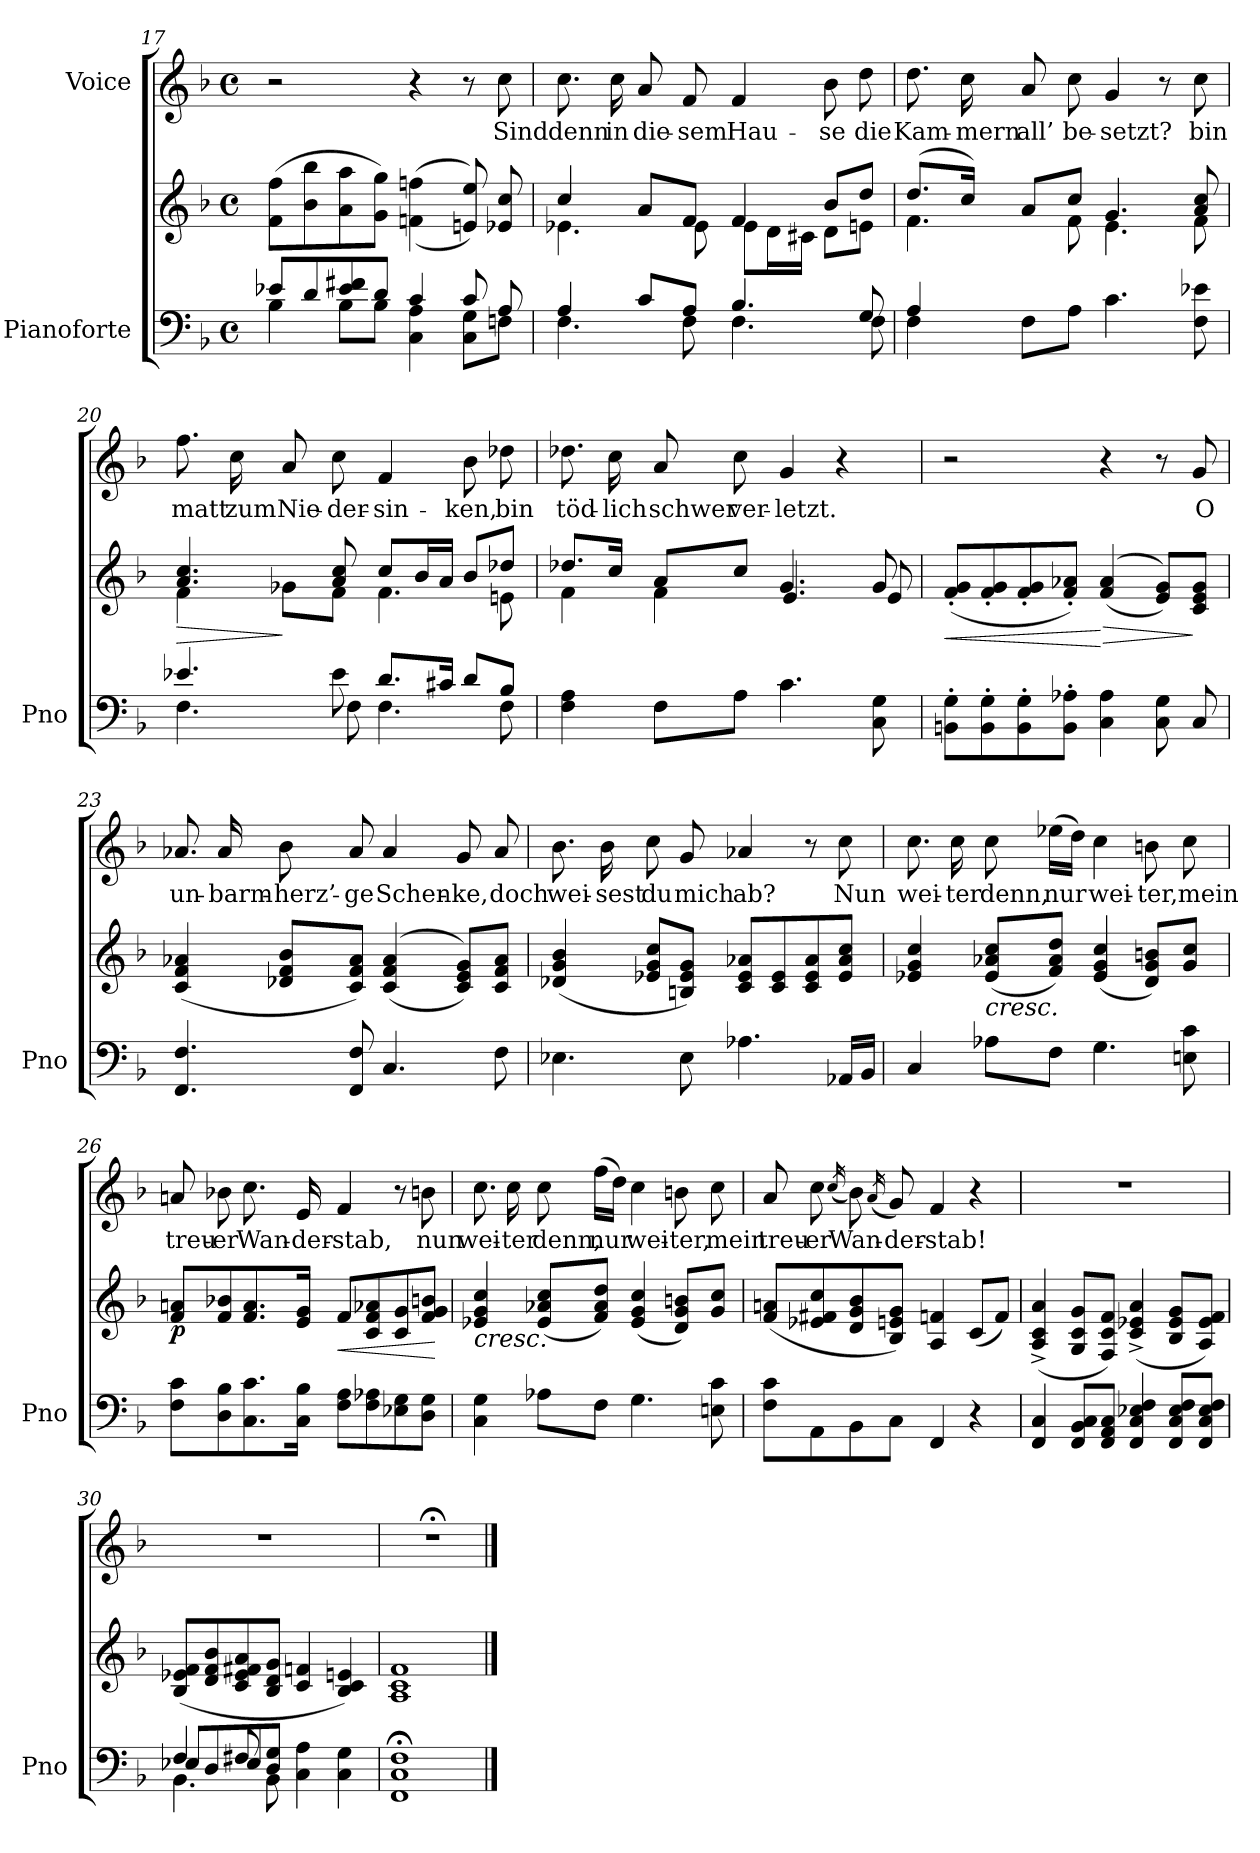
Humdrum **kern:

**kern	**kern	**dynam	**kern	**text
*part2	*part2	*part2	*part1	*part1
*staff3	*staff2	*staff2/3	*staff1	*staff1
*I"Pianoforte	*	*	*I"Voice	*
*I'Pno	*	*	*	*
*clefF4	*clefG2	*	*clefG2	*
*k[b-]	*k[b-]	*	*k[b-]	*
*M4/4	*M4/4	*	*M4/4	*
*met(c)	*met(c)	*	*met(c)	*
=17	=17	=17	=17	=17
*^	*	*	*	*
8e-X/L	4B-\	(8f\ 8ff\L	.	2r	.
8d/	.	8b-\ 8bb-\	.	.	.
8e-/ 8f#X/	8B-\L	8a\ 8aa\	.	.	.
8d/J	8B-\J	8g\ 8gg\J)	.	.	.
4c/	4C\ 4A\	((4fn\ 4ffn\	.	4r	.
8c/	8C\ 8G\L	8en/ 8ee/))	.	8r	.
8A/	8Fn\J	8e-X/ 8cc/	.	8cc\	Sind
=18	=18	=18	=18	=18	=18
*	*	*^	*	*	*
4A/	4.F\	4cc/	4.e-X\	.	8.cc\	denn
.	.	.	.	.	16cc\	in
8c/L	.	8a/L	.	.	8a/	die-
8A/J	8F\	8f/J	8e-\	.	8f/	-sem
4.B-/	4.F\	4f/	8e-\L	.	4f/	Hau-
.	.	.	16d\L	.	.	.
.	.	.	16c#X\JJ	.	.	.
.	.	8b-/L	8d\L	.	8b-\	se
8G/	8F\	8dd/J	8en\J	.	8dd\	die
=19	=19	=19	=19	=19	=19	=19
4A/	4F\	(8.dd/L	4.f\	.	8.dd\	Kam-
.	.	16cc/Jk)	.	.	16cc\	-mern
8F\L	4ryy	8a/L	.	.	8a/	all’
8A\J	.	8cc/J	8f\	.	8cc\	be-
4.c\	2ryy	4.g/	4.e\	.	4g/	-setzt?
.	.	.	.	.	8r	.
8F\ 8e-X\	.	8a/ 8cc/	8f\	.	8cc\	bin
=20	=20	=20	=20	=20	=20	=20
!	!	!	!	!LO:HP:b	!	!
4.e-X/	4.F\	4.a/ 4.cc/	4f\	>	8.ff\	matt
.	.	.	.	.	16cc\	zum
.	.	.	8g-X\L	]	8a/	Nie-
8e-\	8F\	8a/ 8cc/	8f\J	.	8cc\	-der-
8.d/L	4.F\	8cc/L	4.f\	.	4f/	-sin-
.	.	16b-/L	.	.	.	.
16c#X/Jk	.	16a/JJ	.	.	.	.
8d/L	.	8b-/L	.	.	8b-\	-ken,
8B-/J	8F\	8dd-X/J	8en\	.	8dd-X\	bin
*v	*v	*	*	*	*	*
=21	=21	=21	=21	=21	=21
4F\ 4A\	8.dd-X/L	4f\	.	8.dd-X\	töd-
.	16cc/Jk	.	.	16cc\	-lich
8F\L	8a/L	4f\	.	8a/	schwer
8A\J	8cc/J	.	.	8cc\	ver-
4.c\	4.g/	4.e/	.	4g/	-letzt.
.	.	.	.	4r	.
8C\ 8G\	8g/	8e/	.	.	.
=22	=22	=22	=22	=22	=22
!	!	!	!LO:HP:b	!	!
*	*v	*v	*	*	*
8BBn\' 8G\'L	(8f/' 8g/'L	<	2r	.
8BB\' 8G\'	8f/' 8g/'	.	.	.
8BB\' 8G\'	8f/' 8g/'	.	.	.
8BB\' 8A-X\'J	8f/' 8a-X/'J)	.	.	.
!	!	!LO:HP:n=1:b	!	!
4C\ 4A-\	((4f/ 4a-/	[ >	4r	.
8C\ 8G\	8e/ 8g/L))	.	8r	.
8C/	8c/ 8e/ 8g/J	]	8g/	O
=23	=23	=23	=23	=23
4.FF/ 4.F/	(4c/ 4f/ 4a-X/	.	8.a-X/	un-
.	.	.	16a-/	-barm-
.	8d-X/ 8f/ 8b-/L	.	8b-\	-herz’-
8FF/ 8F/	8c/ 8f/ 8a-/J)	.	8a-/	-ge
4.C/	((>4c/ 4f/ 4a-/	.	4a-/	Schen-
.	8c/ 8e/ 8g/L))	.	8g/	-ke,
8F\	8c/ 8f/ 8a-/J	.	8a-/	doch
=24	=24	=24	=24	=24
4.E-X\	(4d-X/ 4g/ 4b-/	.	8.b-\	wei-
.	.	.	16b-\	-sest
.	8e-X/ 8g/ 8cc/L	.	8cc\	du
8E-\	8Bn/ 8e-/ 8g/J)	.	8g/	mich
4.A-X\	8c/ 8e-/ 8a-X/L	.	4a-X/	ab?
.	8c/ 8e-/	.	.	.
.	8c/ 8e-/ 8a-/	.	8r	.
16AA-X/LL	8e-/ 8a-/ 8cc/J	.	8cc\	Nun
16BB-/JJ	.	.	.	.
=25	=25	=25	=25	=25
4C/	4e-X/ 4g/ 4cc/	.	8.cc\	wei-
.	.	.	16cc\	-ter
!	!LO:TX:b:i:t=cresc.	!	!	!
8A-X\L	(8e-/ 8a-X/ 8cc/L	.	8cc\	denn,
8F\J	8f/ 8a-/ 8dd/J)	.	(16ee-X\LL	nur
.	.	.	16dd\JJ)	.
4.G\	(4e-/ 4g/ 4cc/	.	4cc\	wei-
.	8d/ 8g/ 8bn/L)	.	8bn\	-ter,
8En\ 8c\	8g/ 8cc/J	.	8cc\	mein
=26	=26	=26	=26	=26
!	!	!LO:DY:b	!	!
8F\ 8c\L	8f/ 8an/L	p	8an/	treu-
8D\ 8B-\	8f/ 8b-X/	.	8b-X\	-er
8.C\ 8.c\	8.f/ 8.a/	.	8.cc\	Wan-
16C\ 16B-\Jk	16e/ 16g/Jk	.	16e/	-der-
!	!	!LO:HP:b	!	!
8F\ 8A\L	8f/L	<	4f/	-stab,
8F\ 8A-X\	8c/ 8f/ 8a-X/	.	.	.
8E-X\ 8G\	8c/ 8g/	.	8r	.
8D\ 8G\J	8f/ 8g/ 8bn/J	.	8bn\	nun
.	.	[	.	.
=27	=27	=27	=27	=27
!	!LO:TX:b:i:t=cresc.	!	!	!
4C\ 4G\	4e-X/ 4g/ 4cc/	.	8.cc\	wei-
.	.	.	16cc\	-ter
8A-X\L	(8e-/ 8a-X/ 8cc/L	.	8cc\	denn,
8F\J	8f/ 8a-/ 8dd/J)	.	(16ff\LL	nur
.	.	.	16dd\JJ)	.
4.G\	(4e-/ 4g/ 4cc/	.	4cc\	wei-
.	8d/ 8g/ 8bn/L)	.	8bn\	-ter,
8En\ 8c\	8g/ 8cc/J	.	8cc\	mein
=28	=28	=28	=28	=28
8F\ 8c\L	(8f/ 8an/L	.	8a/	treu-
8AA\	8e-X/ 8f#X/ 8cc/	.	8cc\	-er
.	.	.	(16qcc/	.
8BB-\	8d/ 8g/ 8b-/	.	8b-\)	Wan-
.	.	.	(16qa/	.
8C\J	8B-/ 8en/ 8g/J)	.	8g/)	-der-
4FF/	4A/ 4fn/	.	4f/	-stab!
4r	(8c/L	.	4r	.
.	8f/J)	.	.	.
=29	=29	=29	=29	=29
4FF/ 4C/	(4A/^ 4c/^ 4a/^	.	1r	.
8FF/ 8BB-/ 8C/L	8G/ 8c/ 8g/L	.	.	.
8FF/ 8AA/ 8C/J	8F/ 8c/ 8f/J)	.	.	.
4FF/ 4C/ 4E-X/ 4F/	(4c/^ 4e-X/^ 4a/^	.	.	.
8FF/ 8C/ 8E-/ 8F/L	8B-/ 8e-/ 8g/L	.	.	.
8FF/ 8C/ 8E-/ 8F/J	8A/ 8e-/ 8f/J)	.	.	.
=30	=30	=30	=30	=30
*^	*	*	*	*
*	*^	*	*	*	*
4F/	8E-X/L	4.BB-\	(>8B-/ 8e-X/ 8f/L	.	1r	.
.	8D/	.	8d/ 8f/ 8b-/	.	.	.
8F#X/	8E-/	.	8c/ 8e-/ 8f#X/ 8a/	.	.	.
8ryy	8D/ 8G/J	8BB-\	8B-/ 8d/ 8g/J	.	.	.
2ryy	2ryy	4C\ 4A\	4c/ 4fn/	.	.	.
.	.	4C\ 4G\	4B-/ 4c/ 4en/)	.	.	.
*v	*v	*v	*	*	*	*
=31	=31	=31	=31	=31
1FF;< 1C;< 1F;<	1A 1c 1f	.	1r;<	.
==	==	==	==	==
*-	*-	*-	*-	*-
